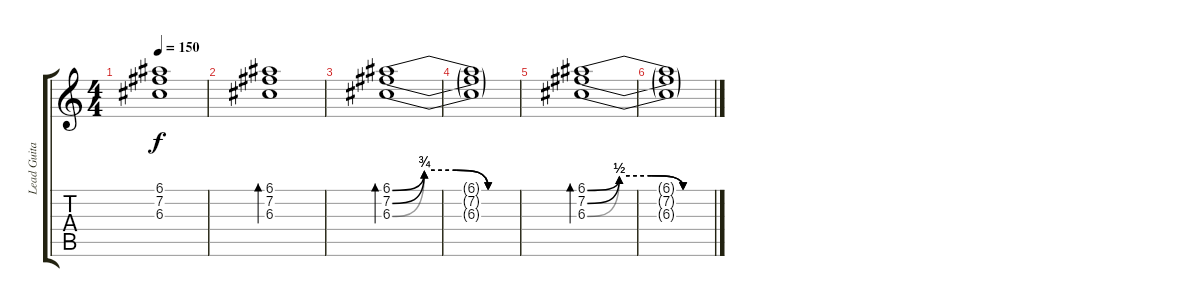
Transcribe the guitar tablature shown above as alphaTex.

\track ("Lead Guitar" "Lead Guita") {instrument distortionguitar}
\staff {score tabs}
\tuning (E4 B3 G3 D3 A2 E2) {hide}
\ts (4 4)
\tempo 150
\clef g2
\ks c
(6.1{t} 7.2{t} 6.3{t}).1{dy f} |
(6.1 7.2 6.3).1{bd 240 volume 6} |
(6.1{be (custom 0 0 15 3 30 3 45 0 60 0)} 7.2{be (custom 0 0 15 3 30 3 45 0 60 0)} 6.3{be (custom 0 0 15 3 30 3 45 0 60 0)}).1{bd 240 volume 4} |
(6.1{t} 7.2{t} 6.3{t}).1 |
(6.1{be (custom 0 0 15 2 30 2 45 0 60 0)} 7.2{be (custom 0 0 15 2 30 2 45 0 60 0)} 6.3{be (custom 0 0 15 2 30 2 45 0 60 0)}).1{bd 240 volume 2} |
(6.1{t} 7.2{t} 6.3{t}).1
